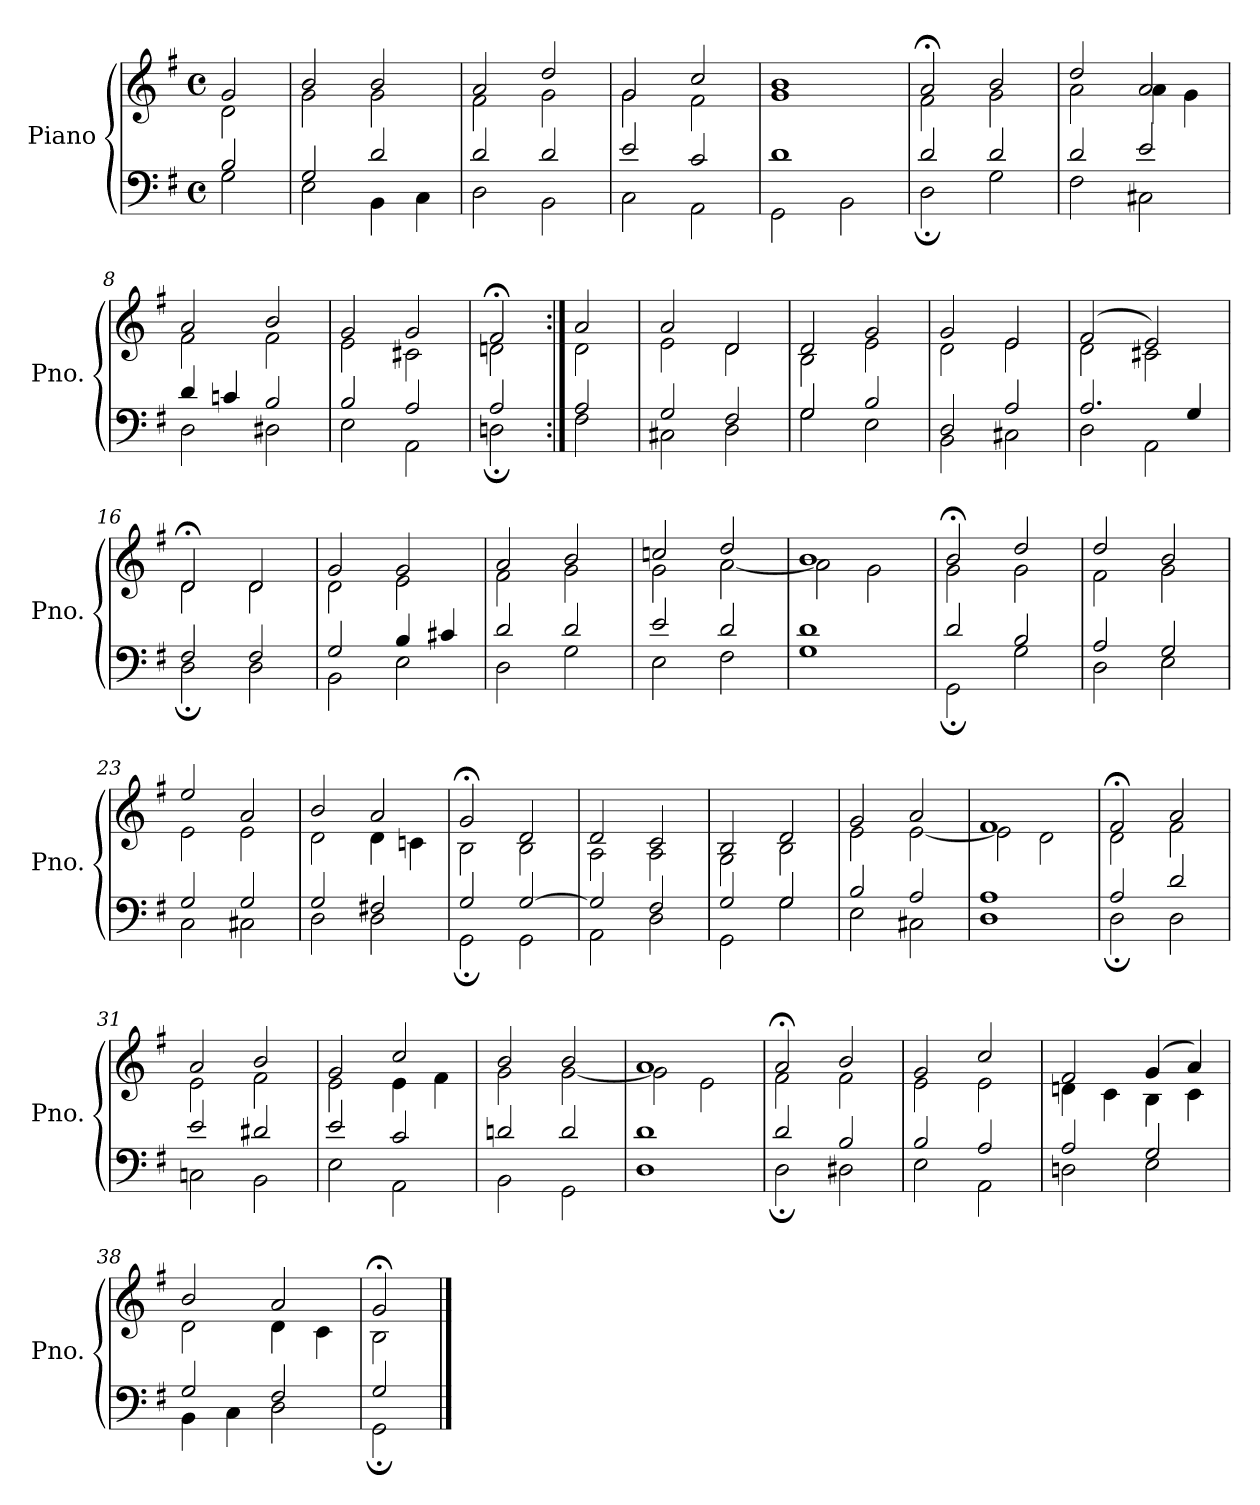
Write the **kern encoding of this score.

**kern	**kern
*part1	*part1
*staff2	*staff1
*I"Piano	*
*I'Pno.	*
*clefF4	*clefG2
*k[f#]	*k[f#]
*M4/4	*M4/4
*met(c)	*met(c)
=1	=1
*^	*^
2B/	2G\	2g/	2d\
=2	=2	=2	=2
2G/	2E\	2b/	2g\
2d/	4BB\	2b/	2g\
.	4C\	.	.
=3	=3	=3	=3
2d/	2D\	2a/	2f#\
2d/	2BB\	2dd/	2g\
=4	=4	=4	=4
2e/	2C\	2g/	2g\
2c/	2AA\	2cc/	2f#\
=5	=5	=5	=5
1d	2GG\	1b	1g
.	2BB\	.	.
=6	=6	=6	=6
2d/	2D;\	2a;</	2f#\
2d/	2G\	2b/	2g\
=7	=7	=7	=7
2d/	2F#\	2dd/	2a\
2e/	2C#X\	2a/	4a\
.	.	.	4g\
=8	=8	=8	=8
4d/	2D\	2a/	2f#\
4cn/	.	.	.
2B/	2D#X\	2b/	2f#\
=9	=9	=9	=9
2B/	2E\	2g/	2e\
2A/	2AA\	2g/	2c#X\
=10	=10	=10	=10
2A/	2Dn;\	2f#;</	2dn\
!!LO:LB:g=z	!!
=11:|!	=11:|!	=11:|!	=11:|!
2A/	2F#\	2a/	2d\
=12	=12	=12	=12
2G/	2C#X\	2a/	2e\
2F#/	2D\	2d/	2d\
=13	=13	=13	=13
2G/	2G\	2d/	2B\
2B/	2E\	2g/	2e\
=14	=14	=14	=14
2D/	2BB\	2g/	2d\
2A/	2C#X\	2e/	2e\
=15	=15	=15	=15
2.A/	2D\	(2f#/	2d\
.	2AA\	2e/)	2c#X\
4G/	.	.	.
=16	=16	=16	=16
2F#/	2D;\	2d;</	2d\
2F#/	2D\	2d/	2d\
=17	=17	=17	=17
2G/	2BB\	2g/	2d\
4B/	2E\	2g/	2e\
4c#X/	.	.	.
=18	=18	=18	=18
2d/	2D\	2a/	2f#\
2d/	2G\	2b/	2g\
=19	=19	=19	=19
2e/	2E\	2ccn/	2g\
2d/	2F#\	2dd/	[2a\
=20	=20	=20	=20
1d	1G	1b	2a\]
.	.	.	2g\
!!LO:LB:g=z	!!
=21	=21	=21	=21
2d/	2GG;\	2b;</	2g\
2B/	2G\	2dd/	2g\
=22	=22	=22	=22
2A/	2D\	2dd/	2f#\
2G/	2E\	2b/	2g\
=23	=23	=23	=23
2G/	2C\	2ee/	2e\
2G/	2C#X\	2a/	2e\
=24	=24	=24	=24
2G/	2D\	2b/	2d\
2F#X/	2D\	2a/	4d\
.	.	.	4cn\
=25	=25	=25	=25
2G/	2GG;\	2g;</	2B\
[2G/	2GG\	2d/	2B\
=26	=26	=26	=26
2G/]	2AA\	2d/	2A\
2F#/	2D\	2c/	2A\
=27	=27	=27	=27
2G/	2GG\	2B/	2G\
2G/	2G\	2d/	2B\
=28	=28	=28	=28
2B/	2E\	2g/	2e\
2A/	2C#X\	2a/	[2e\
=29	=29	=29	=29
1A	1D	1f#	2e\]
.	.	.	2d\
=30	=30	=30	=30
2A/	2D;\	2f#;</	2d\
2d/	2D\	2a/	2f#\
!!LO:LB:g=z	!!
=31	=31	=31	=31
2e/	2Cn\	2a/	2e\
2d#X/	2BB\	2b/	2f#\
=32	=32	=32	=32
2e/	2E\	2g/	2e\
2c/	2AA\	2cc/	4e\
.	.	.	4f#\
=33	=33	=33	=33
2dn/	2BB\	2b/	2g\
2d/	2GG\	2b/	[2g\
=34	=34	=34	=34
1d	1D	1a	2g\]
.	.	.	2e\
=35	=35	=35	=35
2d/	2D;\	2a;</	2f#\
2B/	2D#X\	2b/	2f#\
=36	=36	=36	=36
2B/	2E\	2g/	2e\
2A/	2AA\	2cc/	2e\
=37	=37	=37	=37
2A/	2Dn\	2f#/	4dn\
.	.	.	4c\
2G/	2E\	(4g/	4B\
.	.	4a/)	4c\
=38	=38	=38	=38
2G/	4BB\	2b/	2d\
.	4C\	.	.
2F#/	2D\	2a/	4d\
.	.	.	4c\
=39	=39	=39	=39
2G/	2GG;\	2g;</	2B\
*v	*v	*	*
*	*v	*v
==	==
*-	*-
